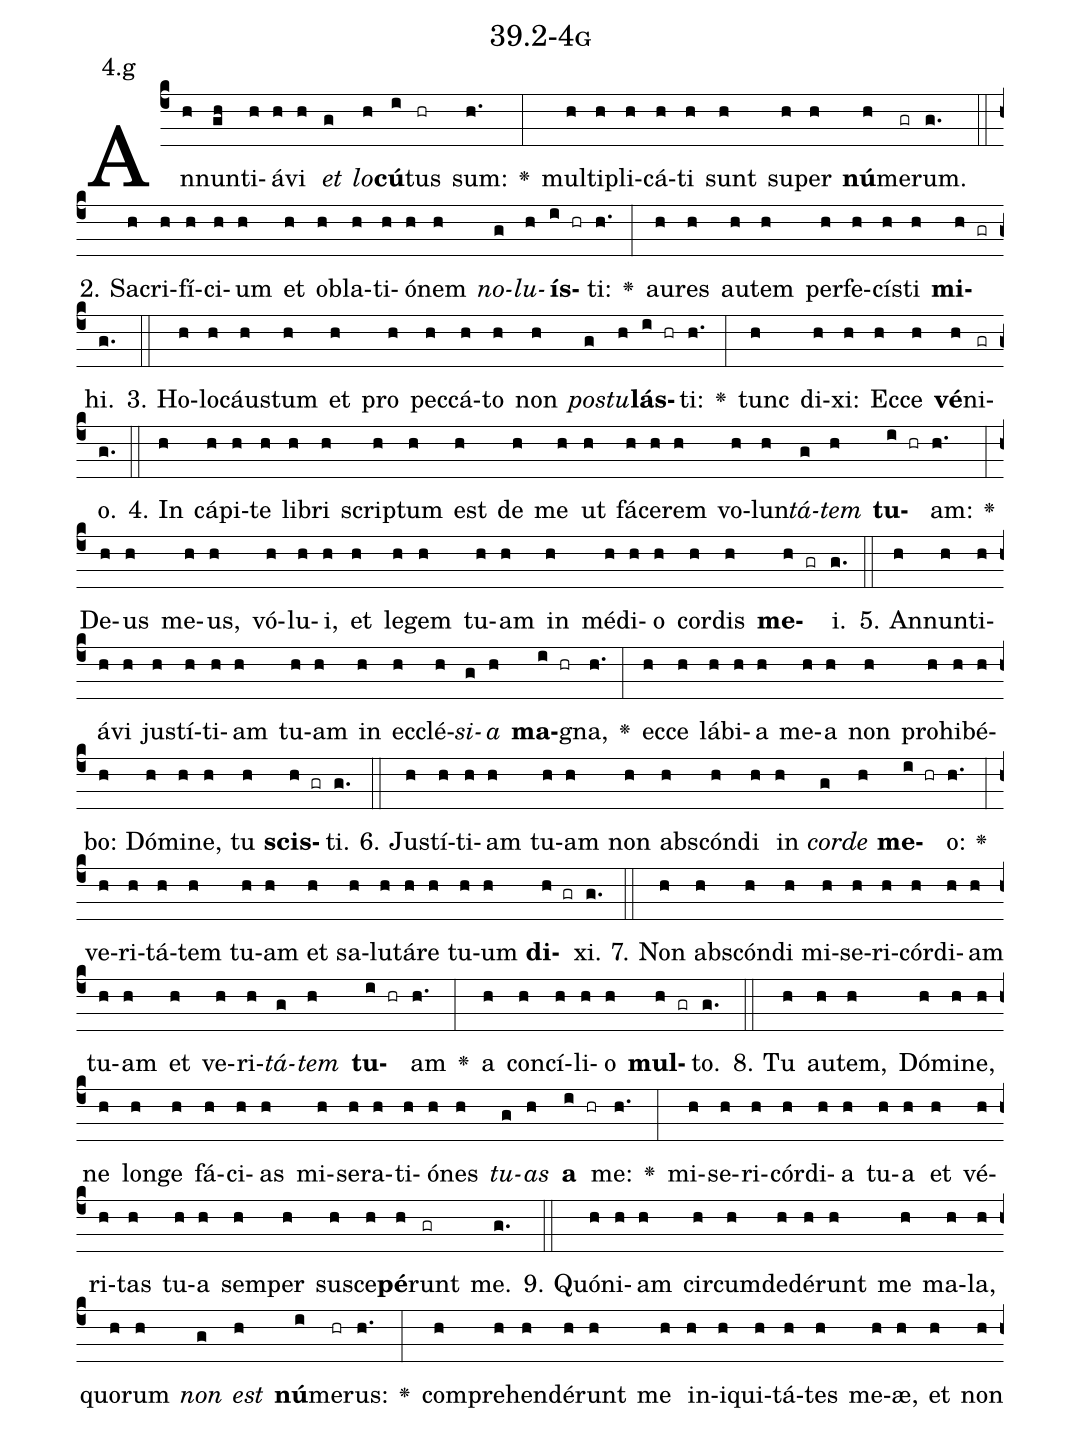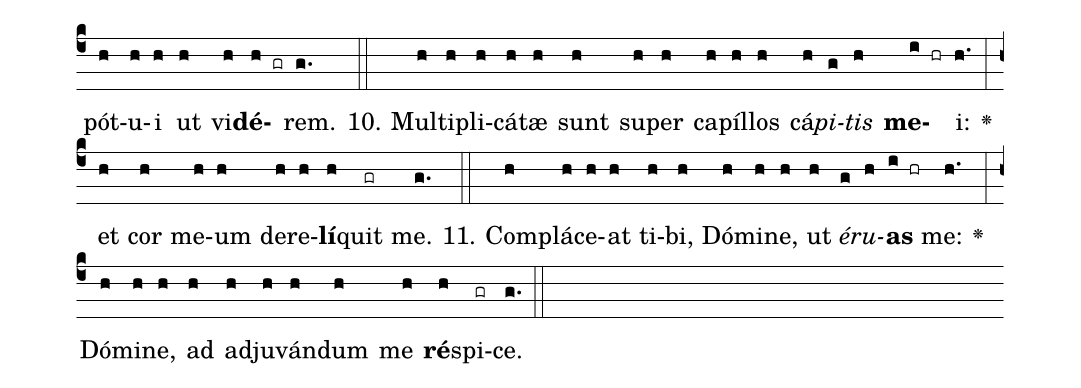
name: 39.2-4g;
annotation: 4.g;
%%
(c4)An(h)nun(gh)ti(h)á(h)vi(h) <i>et</i>(g) <i>lo</i>(h)<b>cú</b>(i)tus(hr) sum:(h.) <v>\greheightstar</v>(:) mul(h)ti(h)pli(h)cá(h)ti(h) sunt(h) su(h)per(h) <b>nú</b>(h)me(gr)rum.(g.) (::)
2. Sa(h)cri(h)fí(h)ci(h)um(h) et(h) ob(h)la(h)ti(h)ó(h)nem(h) <i>no</i>(g)<i>lu</i>(h)<b>ís</b>(i hr)ti:(h.) <v>\greheightstar</v>(:) au(h)res(h) au(h)tem(h) per(h)fe(h)cís(h)ti(h) <b>mi</b>(h gr)hi.(g.) (::)
3. Ho(h)lo(h)cáus(h)tum(h) et(h) pro(h) pec(h)cá(h)to(h) non(h) <i>pos</i>(g)<i>tu</i>(h)<b>lás</b>(i hr)ti:(h.) <v>\greheightstar</v>(:) tunc(h) di(h)xi:(h) Ec(h)ce(h) <b>vé</b>(h)ni(gr)o.(g.) (::)
4. In(h) cá(h)pi(h)te(h) li(h)bri(h) scrip(h)tum(h) est(h) de(h) me(h) ut(h) fá(h)ce(h)rem(h) vo(h)lun(h)<i>tá</i>(g)<i>tem</i>(h) <b>tu</b>(i hr)am:(h.) <v>\greheightstar</v>(:) De(h)us(h) me(h)us,(h) vó(h)lu(h)i,(h) et(h) le(h)gem(h) tu(h)am(h) in(h) mé(h)di(h)o(h) cor(h)dis(h) <b>me</b>(h gr)i.(g.) (::)
5. An(h)nun(h)ti(h)á(h)vi(h) jus(h)tí(h)ti(h)am(h) tu(h)am(h) in(h) ec(h)clé(h)<i>si</i>(g)<i>a</i>(h) <b>ma</b>(i hr)gna,(h.) <v>\greheightstar</v>(:) ec(h)ce(h) lá(h)bi(h)a(h) me(h)a(h) non(h) pro(h)hi(h)bé(h)bo:(h) Dó(h)mi(h)ne,(h) tu(h) <b>scis</b>(h gr)ti.(g.) (::)
6. Jus(h)tí(h)ti(h)am(h) tu(h)am(h) non(h) abs(h)cón(h)di(h) in(h) <i>cor</i>(g)<i>de</i>(h) <b>me</b>(i hr)o:(h.) <v>\greheightstar</v>(:) ve(h)ri(h)tá(h)tem(h) tu(h)am(h) et(h) sa(h)lu(h)tá(h)re(h) tu(h)um(h) <b>di</b>(h gr)xi.(g.) (::)
7. Non(h) abs(h)cón(h)di(h) mi(h)se(h)ri(h)cór(h)di(h)am(h) tu(h)am(h) et(h) ve(h)ri(h)<i>tá</i>(g)<i>tem</i>(h) <b>tu</b>(i hr)am(h.) <v>\greheightstar</v>(:) a(h) con(h)cí(h)li(h)o(h) <b>mul</b>(h gr)to.(g.) (::)
8. Tu(h) au(h)tem,(h) Dó(h)mi(h)ne,(h) ne(h) lon(h)ge(h) fá(h)ci(h)as(h) mi(h)se(h)ra(h)ti(h)ó(h)nes(h) <i>tu</i>(g)<i>as</i>(h) <b>a</b>(i hr) me:(h.) <v>\greheightstar</v>(:) mi(h)se(h)ri(h)cór(h)di(h)a(h) tu(h)a(h) et(h) vé(h)ri(h)tas(h) tu(h)a(h) sem(h)per(h) su(h)sce(h)<b>pé</b>(h)runt(gr) me.(g.) (::)
9. Quón(h)i(h)am(h) cir(h)cum(h)de(h)dé(h)runt(h) me(h) ma(h)la,(h) quo(h)rum(h) <i>non</i>(g) <i>est</i>(h) <b>nú</b>(i)me(hr)rus:(h.) <v>\greheightstar</v>(:) com(h)pre(h)hen(h)dé(h)runt(h) me(h) in(h)i(h)qui(h)tá(h)tes(h) me(h)æ,(h) et(h) non(h) pót(h)u(h)i(h) ut(h) vi(h)<b>dé</b>(h gr)rem.(g.) (::)
10. Mul(h)ti(h)pli(h)cá(h)tæ(h) sunt(h) su(h)per(h) ca(h)píl(h)los(h) cá(h)<i>pi</i>(g)<i>tis</i>(h) <b>me</b>(i hr)i:(h.) <v>\greheightstar</v>(:) et(h) cor(h) me(h)um(h) de(h)re(h)<b>lí</b>(h)quit(gr) me.(g.) (::)
11. Com(h)plá(h)ce(h)at(h) ti(h)bi,(h) Dó(h)mi(h)ne,(h) ut(h) <i>é</i>(g)<i>ru</i>(h)<b>as</b>(i hr) me:(h.) <v>\greheightstar</v>(:) Dó(h)mi(h)ne,(h) ad(h) ad(h)ju(h)ván(h)dum(h) me(h) <b>ré</b>(h)spi(gr)ce.(g.) (::)
